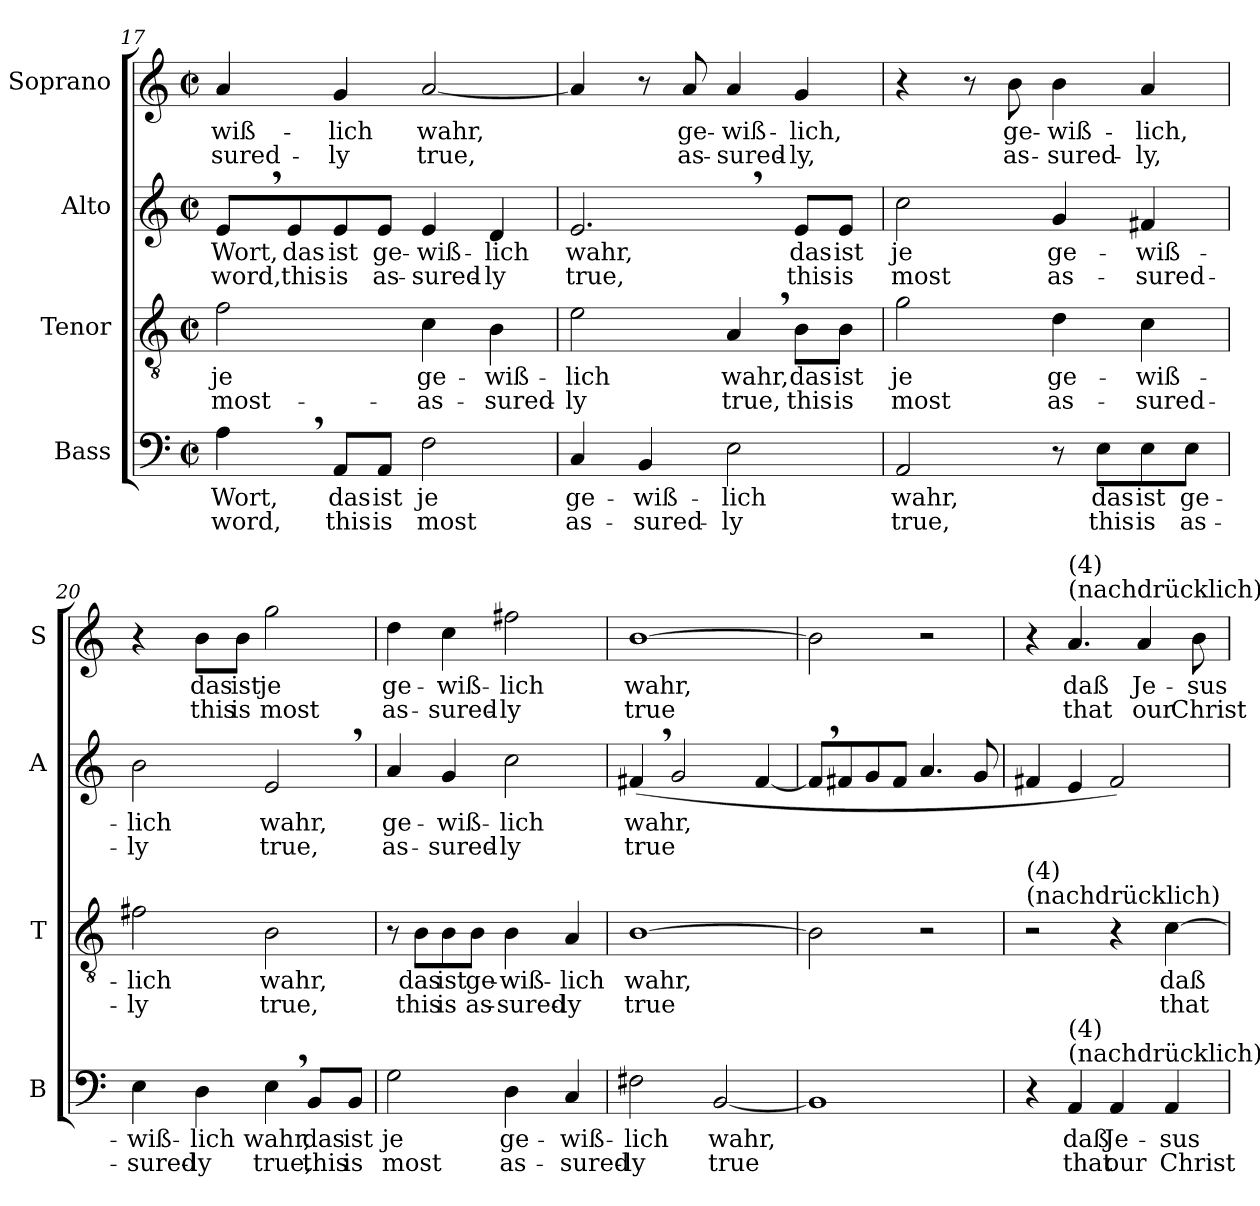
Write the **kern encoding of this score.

**kern	**text	**text	**kern	**text	**text	**kern	**text	**text	**kern	**text	**text
*part4	*part4	*part4	*part3	*part3	*part3	*part2	*part2	*part2	*part1	*part1	*part1
*staff4	*staff4	*staff4	*staff3	*staff3	*staff3	*staff2	*staff2	*staff2	*staff1	*staff1	*staff1
*I"Bass	*	*	*I"Tenor	*	*	*I"Alto	*	*	*I"Soprano	*	*
*I'B	*	*	*I'T	*	*	*I'A	*	*	*I'S	*	*
!!LO:LB:g=z
*clefF4	*	*	*clefGv2	*	*	*clefG2	*	*	*clefG2	*	*
*k[]	*	*	*k[]	*	*	*k[]	*	*	*k[]	*	*
*C:	*	*	*C:	*	*	*C:	*	*	*C:	*	*
*M2/2	*	*	*M2/2	*	*	*M2/2	*	*	*M2/2	*	*
*met(c|)	*	*	*met(c|)	*	*	*met(c|)	*	*	*met(c|)	*	*
=17	=17	=17	=17	=17	=17	=17	=17	=17	=17	=17	=17
!	!LO:LY:b	!LO:LY:b	!	!	!	!	!	!	!	!	!
!	!	!	!	!LO:LY:b	!LO:LY:b	!	!	!	!	!	!
!	!	!	!	!	!	!	!LO:LY:b	!LO:LY:b	!	!	!
!	!	!	!	!	!	!	!	!	!	!LO:LY:b	!LO:LY:b
4A,>\	Wort,	word,	2f\	je	most-	8e,>/L	Wort,	word,	4a/	-wiß-	-sured-
!	!	!	!	!	!	!	!LO:LY:b	!LO:LY:b	!	!	!
.	.	.	.	.	.	8e/	das	this	.	.	.
!	!LO:LY:b	!LO:LY:b	!	!	!	!	!	!	!	!	!
!	!	!	!	!	!	!	!LO:LY:b	!LO:LY:b	!	!	!
!	!	!	!	!	!	!	!	!	!	!LO:LY:b	!LO:LY:b
8AA/L	das	this	.	.	.	8e/	ist	is	4g/	-lich	-ly
!	!LO:LY:b	!LO:LY:b	!	!	!	!	!	!	!	!	!
!	!	!	!	!	!	!	!LO:LY:b	!LO:LY:b	!	!	!
8AA/J	ist	is	.	.	.	8e/J	ge-	as-	.	.	.
!	!LO:LY:b	!LO:LY:b	!	!	!	!	!	!	!	!	!
!	!	!	!	!LO:LY:b	!LO:LY:b	!	!	!	!	!	!
!	!	!	!	!	!	!	!LO:LY:b	!LO:LY:b	!	!	!
!	!	!	!	!	!	!	!	!	!	!LO:LY:b	!LO:LY:b
2F\	je	most	4c\	ge-	-as-	4e/	-wiß-	-sured-	[2a/	wahr,	true,
!	!	!	!	!LO:LY:b	!LO:LY:b	!	!	!	!	!	!
!	!	!	!	!	!	!	!LO:LY:b	!LO:LY:b	!	!	!
.	.	.	4B\	-wiß-	-sured-	4d/	-lich	-ly	.	.	.
=18	=18	=18	=18	=18	=18	=18	=18	=18	=18	=18	=18
!	!LO:LY:b	!LO:LY:b	!	!	!	!	!	!	!	!	!
!	!	!	!	!LO:LY:b	!LO:LY:b	!	!	!	!	!	!
!	!	!	!	!	!	!	!LO:LY:b	!LO:LY:b	!	!	!
4C/	ge-	as-	2e\	-lich	-ly	2.e,>/	wahr,	true,	4a/]	.	.
!	!LO:LY:b	!LO:LY:b	!	!	!	!	!	!	!	!	!
4BB/	-wiß-	-sured-	.	.	.	.	.	.	8r	.	.
!	!	!	!	!	!	!	!	!	!	!LO:LY:b	!LO:LY:b
.	.	.	.	.	.	.	.	.	8a/	ge-	as-
!	!LO:LY:b	!LO:LY:b	!	!	!	!	!	!	!	!	!
!	!	!	!	!LO:LY:b	!LO:LY:b	!	!	!	!	!	!
!	!	!	!	!	!	!	!	!	!	!LO:LY:b	!LO:LY:b
2E\	-lich	-ly	4A,>/	wahr,	true,	.	.	.	4a/	-wiß-	-sured-
!	!	!	!	!LO:LY:b	!LO:LY:b	!	!	!	!	!	!
!	!	!	!	!	!	!	!LO:LY:b	!LO:LY:b	!	!	!
!	!	!	!	!	!	!	!	!	!	!LO:LY:b	!LO:LY:b
.	.	.	8B\L	das	this	8e/L	das	this	4g/	-lich,	-ly,
!	!	!	!	!LO:LY:b	!LO:LY:b	!	!	!	!	!	!
!	!	!	!	!	!	!	!LO:LY:b	!LO:LY:b	!	!	!
.	.	.	8B\J	ist	is	8e/J	ist	is	.	.	.
=19	=19	=19	=19	=19	=19	=19	=19	=19	=19	=19	=19
!	!LO:LY:b	!LO:LY:b	!	!	!	!	!	!	!	!	!
!	!	!	!	!LO:LY:b	!LO:LY:b	!	!	!	!	!	!
!	!	!	!	!	!	!	!LO:LY:b	!LO:LY:b	!	!	!
2AA/	wahr,	true,	2g\	je	most	2cc\	je	most	4r	.	.
.	.	.	.	.	.	.	.	.	8r	.	.
!	!	!	!	!	!	!	!	!	!	!LO:LY:b	!LO:LY:b
.	.	.	.	.	.	.	.	.	8b\	ge-	as-
!	!	!	!	!LO:LY:b	!LO:LY:b	!	!	!	!	!	!
!	!	!	!	!	!	!	!LO:LY:b	!LO:LY:b	!	!	!
!	!	!	!	!	!	!	!	!	!	!LO:LY:b	!LO:LY:b
8r	.	.	4d\	ge-	as-	4g/	ge-	as-	4b\	-wiß-	-sured-
!	!LO:LY:b	!LO:LY:b	!	!	!	!	!	!	!	!	!
8E\L	das	this	.	.	.	.	.	.	.	.	.
!	!LO:LY:b	!LO:LY:b	!	!	!	!	!	!	!	!	!
!	!	!	!	!LO:LY:b	!LO:LY:b	!	!	!	!	!	!
!	!	!	!	!	!	!	!LO:LY:b	!LO:LY:b	!	!	!
!	!	!	!	!	!	!	!	!	!	!LO:LY:b	!LO:LY:b
8E\	ist	is	4c\	-wiß-	-sured-	4f#X/	-wiß-	-sured-	4a/	-lich,	-ly,
!	!LO:LY:b	!LO:LY:b	!	!	!	!	!	!	!	!	!
8E\J	ge-	as-	.	.	.	.	.	.	.	.	.
=20	=20	=20	=20	=20	=20	=20	=20	=20	=20	=20	=20
!	!LO:LY:b	!LO:LY:b	!	!	!	!	!	!	!	!	!
!	!	!	!	!LO:LY:b	!LO:LY:b	!	!	!	!	!	!
!	!	!	!	!	!	!	!LO:LY:b	!LO:LY:b	!	!	!
4E\	-wiß-	-sured-	2f#X\	-lich	-ly	2b\	-lich	-ly	4r	.	.
!	!LO:LY:b	!LO:LY:b	!	!	!	!	!	!	!	!	!
!	!	!	!	!	!	!	!	!	!	!LO:LY:b	!LO:LY:b
4D\	-lich	-ly	.	.	.	.	.	.	8b\L	das	this
!	!	!	!	!	!	!	!	!	!	!LO:LY:b	!LO:LY:b
.	.	.	.	.	.	.	.	.	8b\J	ist	is
!	!LO:LY:b	!LO:LY:b	!	!	!	!	!	!	!	!	!
!	!	!	!	!LO:LY:b	!LO:LY:b	!	!	!	!	!	!
!	!	!	!	!	!	!	!LO:LY:b	!LO:LY:b	!	!	!
!	!	!	!	!	!	!	!	!	!	!LO:LY:b	!LO:LY:b
4E,>\	wahr,	true,	2B\	wahr,	true,	2e,>/	wahr,	true,	2gg\	je	most
!	!LO:LY:b	!LO:LY:b	!	!	!	!	!	!	!	!	!
8BB/L	das	this	.	.	.	.	.	.	.	.	.
!	!LO:LY:b	!LO:LY:b	!	!	!	!	!	!	!	!	!
8BB/J	ist	is	.	.	.	.	.	.	.	.	.
!!LO:PB:g=z
=21	=21	=21	=21	=21	=21	=21	=21	=21	=21	=21	=21
!	!LO:LY:b	!LO:LY:b	!	!	!	!	!	!	!	!	!
!	!	!	!	!	!	!	!LO:LY:b	!LO:LY:b	!	!	!
!	!	!	!	!	!	!	!	!	!	!LO:LY:b	!LO:LY:b
2G\	je	most	8r	.	.	4a/	ge-	as-	4dd\	ge-	as-
!	!	!	!	!LO:LY:b	!LO:LY:b	!	!	!	!	!	!
.	.	.	8B\L	das	this	.	.	.	.	.	.
!	!	!	!	!LO:LY:b	!LO:LY:b	!	!	!	!	!	!
!	!	!	!	!	!	!	!LO:LY:b	!LO:LY:b	!	!	!
!	!	!	!	!	!	!	!	!	!	!LO:LY:b	!LO:LY:b
.	.	.	8B\	ist	is	4g/	-wiß-	-sured-	4cc\	-wiß-	-sured-
!	!	!	!	!LO:LY:b	!LO:LY:b	!	!	!	!	!	!
.	.	.	8B\J	ge-	as-	.	.	.	.	.	.
!	!LO:LY:b	!LO:LY:b	!	!	!	!	!	!	!	!	!
!	!	!	!	!LO:LY:b	!LO:LY:b	!	!	!	!	!	!
!	!	!	!	!	!	!	!LO:LY:b	!LO:LY:b	!	!	!
!	!	!	!	!	!	!	!	!	!	!LO:LY:b	!LO:LY:b
4D\	ge-	as-	4B\	-wiß-	-sured-	2cc\	-lich	-ly	2ff#X\	-lich	-ly
!	!LO:LY:b	!LO:LY:b	!	!	!	!	!	!	!	!	!
!	!	!	!	!LO:LY:b	!LO:LY:b	!	!	!	!	!	!
4C/	-wiß-	-sured-	4A/	-lich	-ly	.	.	.	.	.	.
=22	=22	=22	=22	=22	=22	=22	=22	=22	=22	=22	=22
!	!LO:LY:b	!LO:LY:b	!	!	!	!	!	!	!	!	!
!	!	!	!	!LO:LY:b	!LO:LY:b	!	!	!	!	!	!
!	!	!	!	!	!	!	!LO:LY:b	!LO:LY:b	!	!	!
!	!	!	!	!	!	!	!	!	!	!LO:LY:b	!LO:LY:b
2F#X\	-lich	-ly	[1B	wahr,	true	(<4f#X,>/	wahr,	true	[1b	wahr,	true
.	.	.	.	.	.	2g/	.	.	.	.	.
!	!LO:LY:b	!LO:LY:b	!	!	!	!	!	!	!	!	!
[2BB/	wahr,	true	.	.	.	.	.	.	.	.	.
.	.	.	.	.	.	[4f#/	.	.	.	.	.
=23	=23	=23	=23	=23	=23	=23	=23	=23	=23	=23	=23
1BB]	.	.	2B\]	.	.	8f#,>/L]	.	.	2b\]	.	.
.	.	.	.	.	.	8f#X/	.	.	.	.	.
.	.	.	.	.	.	8g/	.	.	.	.	.
.	.	.	.	.	.	8f#/J	.	.	.	.	.
.	.	.	2r	.	.	4.a/	.	.	2r	.	.
.	.	.	.	.	.	8g/	.	.	.	.	.
=24	=24	=24	=24	=24	=24	=24	=24	=24	=24	=24	=24
!	!	!	!LO:TX:a:t=(nachdrücklich)	!	!	!	!	!	!	!	!
!	!	!	!LO:TX:a:t=(4)	!	!	!	!	!	!	!	!
4r	.	.	2r	.	.	4f#X/	.	.	4r	.	.
!	!LO:LY:b	!LO:LY:b	!	!	!	!	!	!	!	!	!
!	!	!	!	!	!	!	!	!	!LO:TX:a:t=(nachdrücklich)	!	!
!	!	!	!	!	!	!	!	!	!LO:TX:a:t=(4)	!	!
!LO:TX:a:t=(nachdrücklich)	!	!	!	!	!	!	!	!	!	!	!
!LO:TX:a:t=(4)	!	!	!	!	!	!	!	!	!	!	!
!	!	!	!	!	!	!	!	!	!	!LO:LY:b	!LO:LY:b
4AA/	daß	that	.	.	.	4e/	.	.	4.a/	daß	that
!	!LO:LY:b	!LO:LY:b	!	!	!	!	!	!	!	!	!
4AA/	Je-	our	4r	.	.	2f#/)	.	.	.	.	.
!	!	!	!	!	!	!	!	!	!	!LO:LY:b	!LO:LY:b
.	.	.	.	.	.	.	.	.	4a/	Je-	our
!	!LO:LY:b	!LO:LY:b	!	!	!	!	!	!	!	!	!
!	!	!	!	!LO:LY:b	!LO:LY:b	!	!	!	!	!	!
4AA/	-sus	Christ	[4c\	daß	that	.	.	.	.	.	.
!	!	!	!	!	!	!	!	!	!	!LO:LY:b	!LO:LY:b
.	.	.	.	.	.	.	.	.	8b\	-sus	Christ
=	=	=	=	=	=	=	=	=	=	=	=
*-	*-	*-	*-	*-	*-	*-	*-	*-	*-	*-	*-
